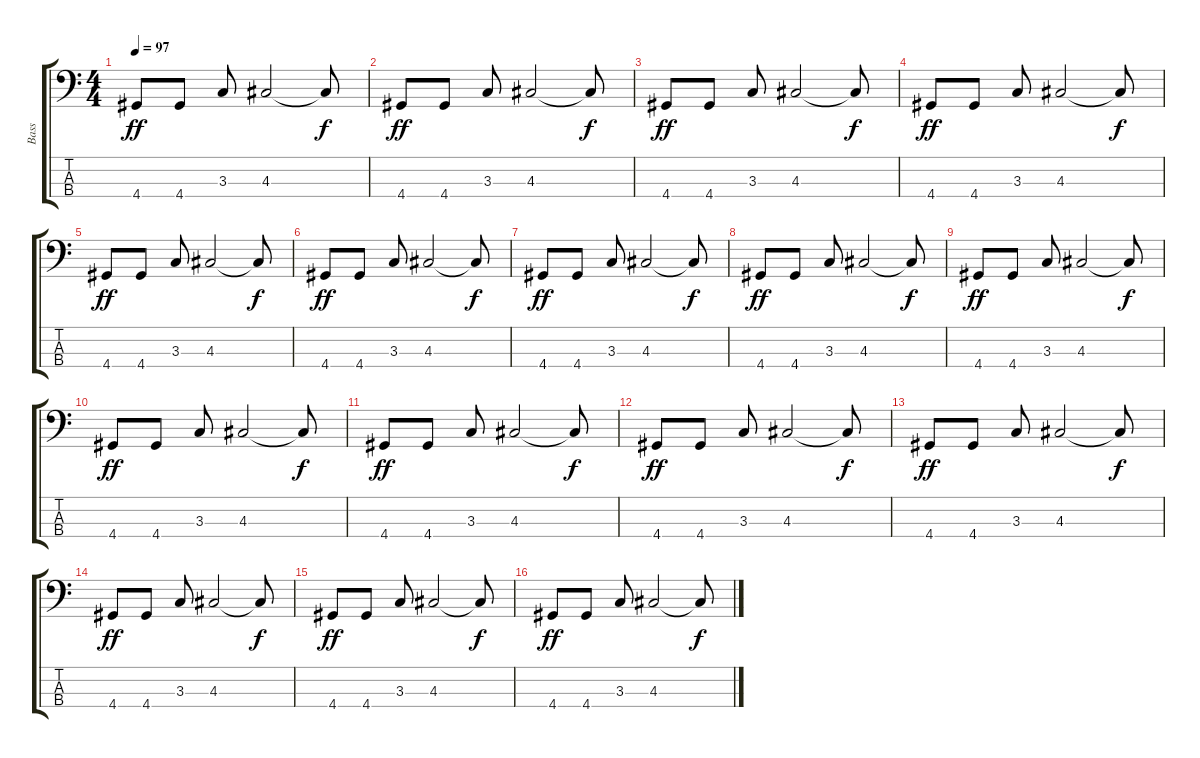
\track ("Bass" "Bass") {instrument electricbassfinger}
\staff {score tabs}
\tuning (G2 D2 A1 E1) {hide}
\ts (4 4)
\tempo 97
\clef f4
\ks c
4.4.8{dy ff instrument electricbassfinger} 4.4.8 3.3.8 4.3.2 4.3{t}.8{dy f} |
4.4.8{dy ff} 4.4.8 3.3.8 4.3.2 4.3{t}.8{dy f} |
4.4.8{dy ff} 4.4.8 3.3.8 4.3.2 4.3{t}.8{dy f} |
4.4.8{dy ff} 4.4.8 3.3.8 4.3.2 4.3{t}.8{dy f} |
4.4.8{dy ff} 4.4.8 3.3.8 4.3.2 4.3{t}.8{dy f} |
4.4.8{dy ff} 4.4.8 3.3.8 4.3.2 4.3{t}.8{dy f} |
4.4.8{dy ff} 4.4.8 3.3.8 4.3.2 4.3{t}.8{dy f} |
4.4.8{dy ff} 4.4.8 3.3.8 4.3.2 4.3{t}.8{dy f} |
4.4.8{dy ff} 4.4.8 3.3.8 4.3.2 4.3{t}.8{dy f} |
4.4.8{dy ff} 4.4.8 3.3.8 4.3.2 4.3{t}.8{dy f} |
4.4.8{dy ff} 4.4.8 3.3.8 4.3.2 4.3{t}.8{dy f} |
4.4.8{dy ff} 4.4.8 3.3.8 4.3.2 4.3{t}.8{dy f} |
4.4.8{dy ff} 4.4.8 3.3.8 4.3.2 4.3{t}.8{dy f} |
4.4.8{dy ff} 4.4.8 3.3.8 4.3.2 4.3{t}.8{dy f} |
4.4.8{dy ff} 4.4.8 3.3.8 4.3.2 4.3{t}.8{dy f} |
4.4.8{dy ff} 4.4.8 3.3.8 4.3.2 4.3{t}.8{dy f}
